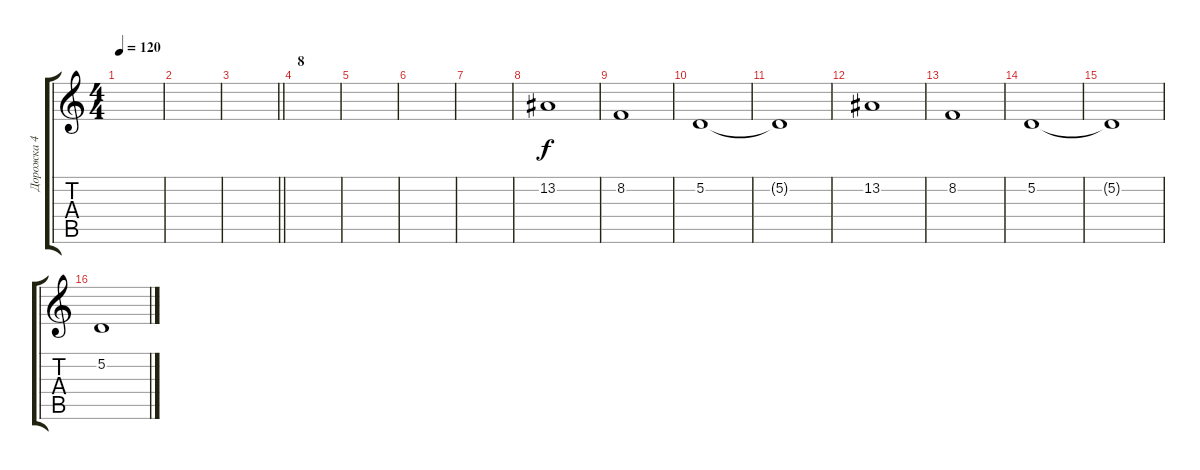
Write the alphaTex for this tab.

\track ("Дорожка 4" "Дорожка 4") {instrument pad8sweep}
\staff {score tabs}
\tuning (D4 A3 F3 C3 G2 D2) {hide}
\ts (4 4)
\tempo 120
\clef g2
\ks c
|
|
\barLineRight lightlight
|
\section ("" "8")
|
|
|
|
13.2.1 |
8.2.1 |
5.2.1 |
5.2{t}.1 |
13.2.1 |
8.2.1 |
5.2.1 |
5.2{t}.1 |
5.2.1
